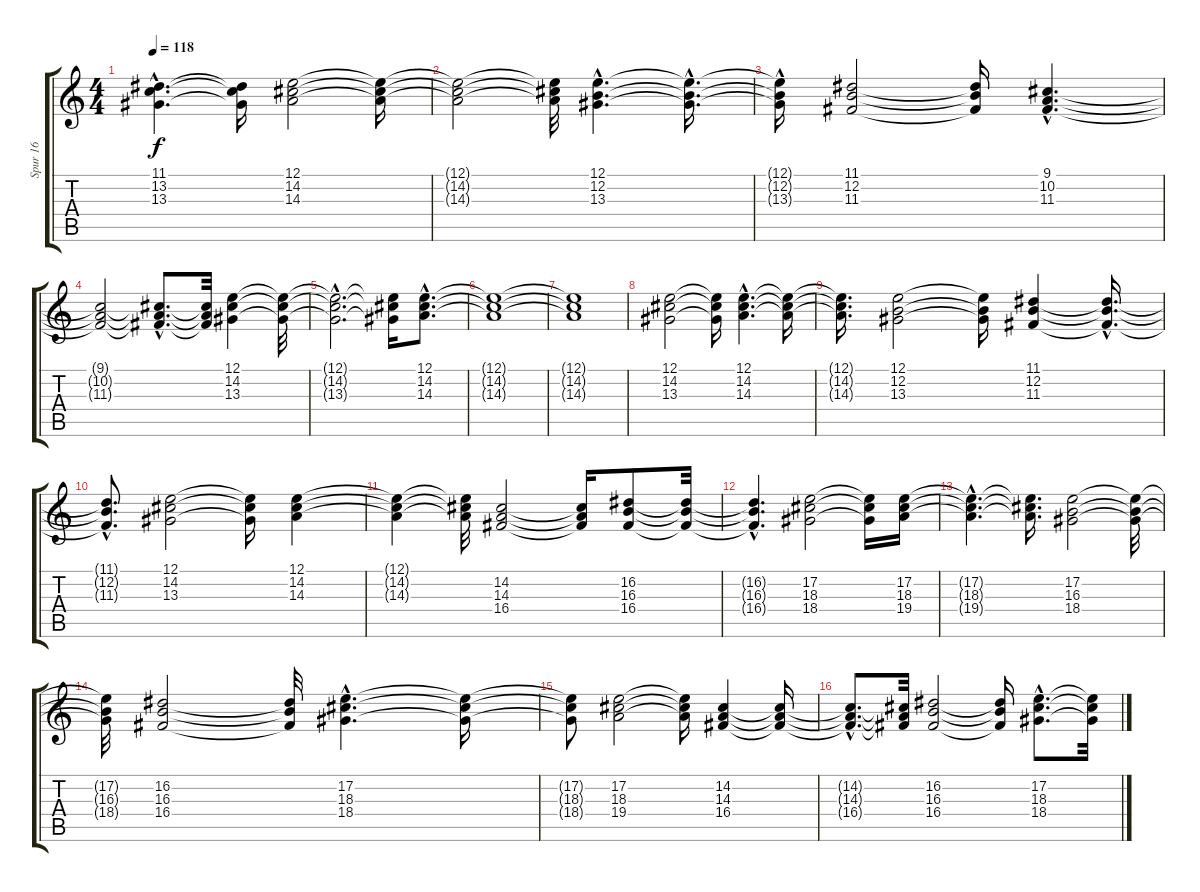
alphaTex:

\track ("Spur 16" "Spur 16") {instrument synthstrings1}
\staff {score tabs}
\tuning (E4 B3 G3 D3 A2 E2) {hide}
\ts (4 4)
\tempo 118
\clef g2
\ks c
(11.1{hac t} 13.2{hac t} 13.3{hac t}).4{d dy f} (11.1{t} 13.2{t} 13.3{t}).16 (12.1 14.2 14.3).2 (12.1{t} 14.2{t} 14.3{t}).16 |
(12.1{t} 14.2{t} 14.3{t}).2 (12.1{t} 14.2{t} 14.3{t}).32 (12.1{hac} 12.2{hac} 13.3{hac}).4{d} (12.1{hac t} 12.2{hac t} 13.3{hac t}).16{d} |
(12.1{hac t} 12.2{hac t} 13.3{hac t}).16 (11.1 12.2 11.3).2 (11.1{t} 12.2{t} 11.3{t}).16 (9.1{hac} 10.2{hac} 11.3{hac}).4{d} |
(9.1{t} 10.2{t} 11.3{t}).2 (9.1{hac t} 10.2{hac t} 11.3{hac t}).8{d} (9.1{t} 10.2{t} 11.3{t}).32 (12.1 14.2 13.3).4 (12.1{t} 14.2{t} 13.3{t}).32 |
(12.1{hac t} 14.2{hac t} 13.3{hac t}).2{d} (12.1{t} 14.2{t} 13.3{t}).16 (12.1{hac} 14.2{hac} 14.3{hac}).8{d} |
(12.1{t} 14.2{t} 14.3{t}).1 |
(12.1{t} 14.2{t} 14.3{t}).1 |
(12.1 14.2 13.3).2 (12.1{t} 14.2{t} 13.3{t}).16 (12.1{hac} 14.2{hac} 14.3{hac}).4{d} (12.1{t} 14.2{t} 14.3{t}).16 |
(12.1{t} 14.2{t} 14.3{t}).16{d} (12.1 12.2 13.3).2 (12.1{t} 12.2{t} 13.3{t}).16 (11.1 12.2 11.3).4 (11.1{hac t} 12.2{hac t} 11.3{hac t}).16{d} |
(11.1{hac t} 12.2{hac t} 11.3{hac t}).8{d} (12.1 14.2 13.3).2 (12.1{t} 14.2{t} 13.3{t}).16 (12.1 14.2 14.3).4 |
(12.1{t} 14.2{t} 14.3{t}).4 (12.1{t} 14.2{t} 14.3{t}).32 (14.2 14.3 16.4).2 (14.2{t} 14.3{t} 16.4{t}).16 (16.2 16.3 16.4).8 (16.2{t} 16.3{t} 16.4{t}).32 |
(16.2{hac t} 16.3{hac t} 16.4{hac t}).4{d} (17.2 18.3 18.4).2 (17.2{t} 18.3{t} 18.4{t}).16 (17.2 18.3 19.4).16 |
(17.2{hac t} 18.3{hac t} 19.4{hac t}).4{d} (17.2{t} 18.3{t} 19.4{t}).16{d} (17.2 16.3 18.4).2 (17.2{t} 16.3{t} 18.4{t}).32 |
(17.2{t} 16.3{t} 18.4{t}).32 (16.2 16.3 16.4).2 (16.2{t} 16.3{t} 16.4{t}).32 (17.2{hac} 18.3{hac} 18.4{hac}).4{d} (17.2{t} 18.3{t} 18.4{t}).16 |
(17.2{t} 18.3{t} 18.4{t}).8 (17.2 18.3 19.4).2{volume 8} (17.2{t} 18.3{t} 19.4{t}).16 (14.2 14.3 16.4).4{volume 6} (14.2{t} 14.3{t} 16.4{t}).16 |
(14.2{hac t} 14.3{hac t} 16.4{hac t}).8{d} (14.2{t} 14.3{t} 16.4{t}).32 (16.2 16.3 16.4).2{volume 5} (16.2{t} 16.3{t} 16.4{t}).16 (17.2{hac} 18.3{hac} 18.4{hac}).8{d volume 4} (17.2{t} 18.3{t} 18.4{t}).32
